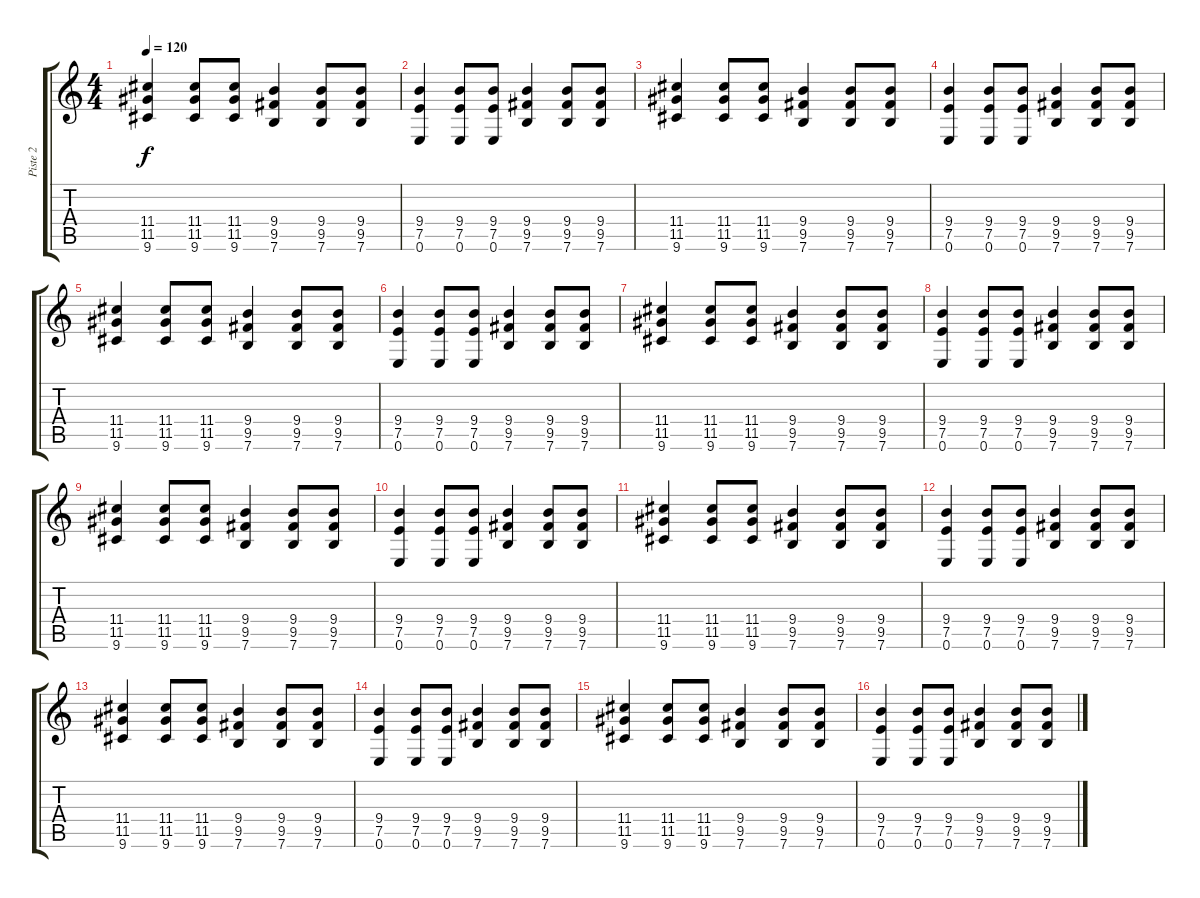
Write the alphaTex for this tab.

\track ("Piste 2" "Piste 2") {instrument distortionguitar}
\staff {score tabs}
\tuning (E4 B3 G3 D3 A2 E2) {hide}
\ts (4 4)
\tempo 120
\clef g2
\ks c
(11.4 11.5 9.6).4{dy f} (11.4 11.5 9.6).8 (11.4 11.5 9.6).8 (9.4 9.5 7.6).4 (9.4 9.5 7.6).8 (9.4 9.5 7.6).8 |
(9.4 7.5 0.6).4 (9.4 7.5 0.6).8 (9.4 7.5 0.6).8 (9.4 9.5 7.6).4 (9.4 9.5 7.6).8 (9.4 9.5 7.6).8 |
(11.4 11.5 9.6).4 (11.4 11.5 9.6).8 (11.4 11.5 9.6).8 (9.4 9.5 7.6).4 (9.4 9.5 7.6).8 (9.4 9.5 7.6).8 |
(9.4 7.5 0.6).4 (9.4 7.5 0.6).8 (9.4 7.5 0.6).8 (9.4 9.5 7.6).4 (9.4 9.5 7.6).8 (9.4 9.5 7.6).8 |
(11.4 11.5 9.6).4 (11.4 11.5 9.6).8 (11.4 11.5 9.6).8 (9.4 9.5 7.6).4 (9.4 9.5 7.6).8 (9.4 9.5 7.6).8 |
(9.4 7.5 0.6).4 (9.4 7.5 0.6).8 (9.4 7.5 0.6).8 (9.4 9.5 7.6).4 (9.4 9.5 7.6).8 (9.4 9.5 7.6).8 |
(11.4 11.5 9.6).4 (11.4 11.5 9.6).8 (11.4 11.5 9.6).8 (9.4 9.5 7.6).4 (9.4 9.5 7.6).8 (9.4 9.5 7.6).8 |
(9.4 7.5 0.6).4 (9.4 7.5 0.6).8 (9.4 7.5 0.6).8 (9.4 9.5 7.6).4 (9.4 9.5 7.6).8 (9.4 9.5 7.6).8 |
(11.4 11.5 9.6).4 (11.4 11.5 9.6).8 (11.4 11.5 9.6).8 (9.4 9.5 7.6).4 (9.4 9.5 7.6).8 (9.4 9.5 7.6).8 |
(9.4 7.5 0.6).4 (9.4 7.5 0.6).8 (9.4 7.5 0.6).8 (9.4 9.5 7.6).4 (9.4 9.5 7.6).8 (9.4 9.5 7.6).8 |
(11.4 11.5 9.6).4 (11.4 11.5 9.6).8 (11.4 11.5 9.6).8 (9.4 9.5 7.6).4 (9.4 9.5 7.6).8 (9.4 9.5 7.6).8 |
(9.4 7.5 0.6).4 (9.4 7.5 0.6).8 (9.4 7.5 0.6).8 (9.4 9.5 7.6).4 (9.4 9.5 7.6).8 (9.4 9.5 7.6).8 |
(11.4 11.5 9.6).4 (11.4 11.5 9.6).8 (11.4 11.5 9.6).8 (9.4 9.5 7.6).4 (9.4 9.5 7.6).8 (9.4 9.5 7.6).8 |
(9.4 7.5 0.6).4 (9.4 7.5 0.6).8 (9.4 7.5 0.6).8 (9.4 9.5 7.6).4 (9.4 9.5 7.6).8 (9.4 9.5 7.6).8 |
(11.4 11.5 9.6).4 (11.4 11.5 9.6).8 (11.4 11.5 9.6).8 (9.4 9.5 7.6).4 (9.4 9.5 7.6).8 (9.4 9.5 7.6).8 |
(9.4 7.5 0.6).4 (9.4 7.5 0.6).8 (9.4 7.5 0.6).8 (9.4 9.5 7.6).4 (9.4 9.5 7.6).8 (9.4 9.5 7.6).8
